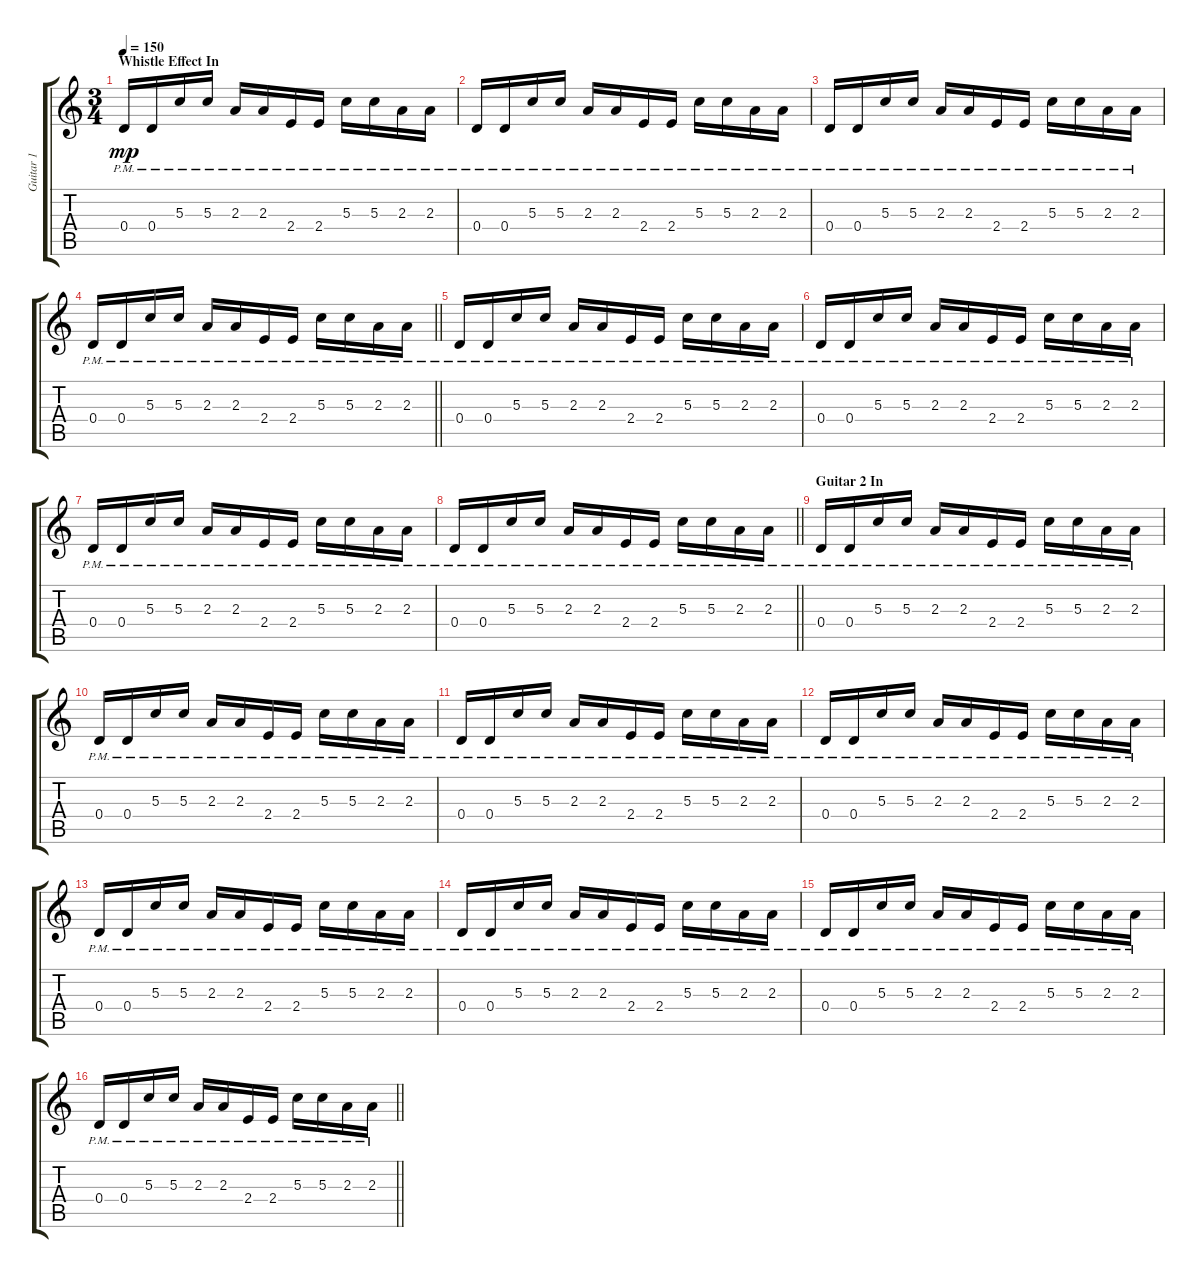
\track ("Guitar 1" "Guitar 1") {instrument distortionguitar}
\staff {score tabs}
\tuning (E4 B3 G3 D3 A2 E2) {hide}
\ts (3 4)
\section ("" "Whistle Effect In")
\tempo 150
\clef g2
\ks c
0.4{pm}.16{dy mp} 0.4{pm}.16 5.3{pm}.16 5.3{pm}.16 2.3{pm}.16 2.3{pm}.16 2.4{pm}.16 2.4{pm}.16 5.3{pm}.16 5.3{pm}.16 2.3{pm}.16 2.3{pm}.16 |
0.4{pm}.16 0.4{pm}.16 5.3{pm}.16 5.3{pm}.16 2.3{pm}.16 2.3{pm}.16 2.4{pm}.16 2.4{pm}.16 5.3{pm}.16 5.3{pm}.16 2.3{pm}.16 2.3{pm}.16 |
0.4{pm}.16 0.4{pm}.16 5.3{pm}.16 5.3{pm}.16 2.3{pm}.16 2.3{pm}.16 2.4{pm}.16 2.4{pm}.16 5.3{pm}.16 5.3{pm}.16 2.3{pm}.16 2.3{pm}.16 |
\barLineRight lightlight
0.4{pm}.16 0.4{pm}.16 5.3{pm}.16 5.3{pm}.16 2.3{pm}.16 2.3{pm}.16 2.4{pm}.16 2.4{pm}.16 5.3{pm}.16 5.3{pm}.16 2.3{pm}.16 2.3{pm}.16 |
0.4{pm}.16 0.4{pm}.16 5.3{pm}.16 5.3{pm}.16 2.3{pm}.16 2.3{pm}.16 2.4{pm}.16 2.4{pm}.16 5.3{pm}.16 5.3{pm}.16 2.3{pm}.16 2.3{pm}.16 |
0.4{pm}.16 0.4{pm}.16 5.3{pm}.16 5.3{pm}.16 2.3{pm}.16 2.3{pm}.16 2.4{pm}.16 2.4{pm}.16 5.3{pm}.16 5.3{pm}.16 2.3{pm}.16 2.3{pm}.16 |
0.4{pm}.16 0.4{pm}.16 5.3{pm}.16 5.3{pm}.16 2.3{pm}.16 2.3{pm}.16 2.4{pm}.16 2.4{pm}.16 5.3{pm}.16 5.3{pm}.16 2.3{pm}.16 2.3{pm}.16 |
\barLineRight lightlight
0.4{pm}.16 0.4{pm}.16 5.3{pm}.16 5.3{pm}.16 2.3{pm}.16 2.3{pm}.16 2.4{pm}.16 2.4{pm}.16 5.3{pm}.16 5.3{pm}.16 2.3{pm}.16 2.3{pm}.16 |
\section ("" "Guitar 2 In")
0.4{pm}.16 0.4{pm}.16 5.3{pm}.16 5.3{pm}.16 2.3{pm}.16 2.3{pm}.16 2.4{pm}.16 2.4{pm}.16 5.3{pm}.16 5.3{pm}.16 2.3{pm}.16 2.3{pm}.16 |
0.4{pm}.16 0.4{pm}.16 5.3{pm}.16 5.3{pm}.16 2.3{pm}.16 2.3{pm}.16 2.4{pm}.16 2.4{pm}.16 5.3{pm}.16 5.3{pm}.16 2.3{pm}.16 2.3{pm}.16 |
0.4{pm}.16 0.4{pm}.16 5.3{pm}.16 5.3{pm}.16 2.3{pm}.16 2.3{pm}.16 2.4{pm}.16 2.4{pm}.16 5.3{pm}.16 5.3{pm}.16 2.3{pm}.16 2.3{pm}.16 |
0.4{pm}.16 0.4{pm}.16 5.3{pm}.16 5.3{pm}.16 2.3{pm}.16 2.3{pm}.16 2.4{pm}.16 2.4{pm}.16 5.3{pm}.16 5.3{pm}.16 2.3{pm}.16 2.3{pm}.16 |
0.4{pm}.16 0.4{pm}.16 5.3{pm}.16 5.3{pm}.16 2.3{pm}.16 2.3{pm}.16 2.4{pm}.16 2.4{pm}.16 5.3{pm}.16 5.3{pm}.16 2.3{pm}.16 2.3{pm}.16 |
0.4{pm}.16 0.4{pm}.16 5.3{pm}.16 5.3{pm}.16 2.3{pm}.16 2.3{pm}.16 2.4{pm}.16 2.4{pm}.16 5.3{pm}.16 5.3{pm}.16 2.3{pm}.16 2.3{pm}.16 |
0.4{pm}.16 0.4{pm}.16 5.3{pm}.16 5.3{pm}.16 2.3{pm}.16 2.3{pm}.16 2.4{pm}.16 2.4{pm}.16 5.3{pm}.16 5.3{pm}.16 2.3{pm}.16 2.3{pm}.16 |
\barLineRight lightlight
0.4{pm}.16 0.4{pm}.16 5.3{pm}.16 5.3{pm}.16 2.3{pm}.16 2.3{pm}.16 2.4{pm}.16 2.4{pm}.16 5.3{pm}.16 5.3{pm}.16 2.3{pm}.16 2.3{pm}.16
